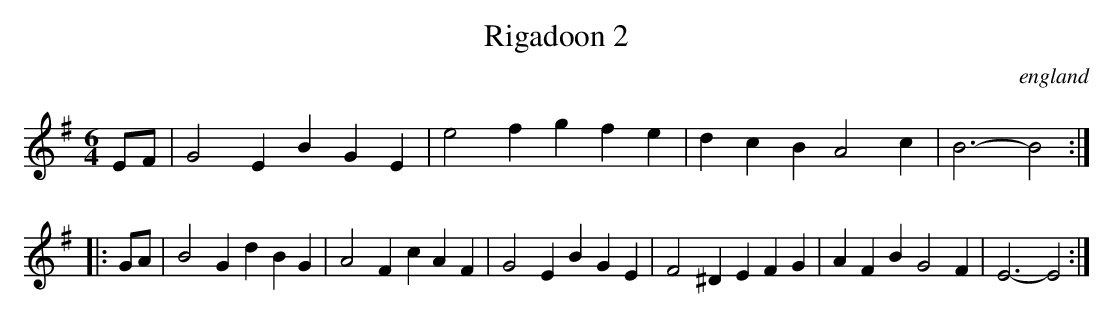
X:1
T:Rigadoon 2
O:england
M:6/4
L:1/4
K:G
E/F/ | G2 EBGE | e2f gfe | dcB A2c | B3-B2 :|
|:G/A/| \
B2G dBG | A2F cAF | G2E BGE | \
F2^D EFG | AFB G2F | E3-E2:|
